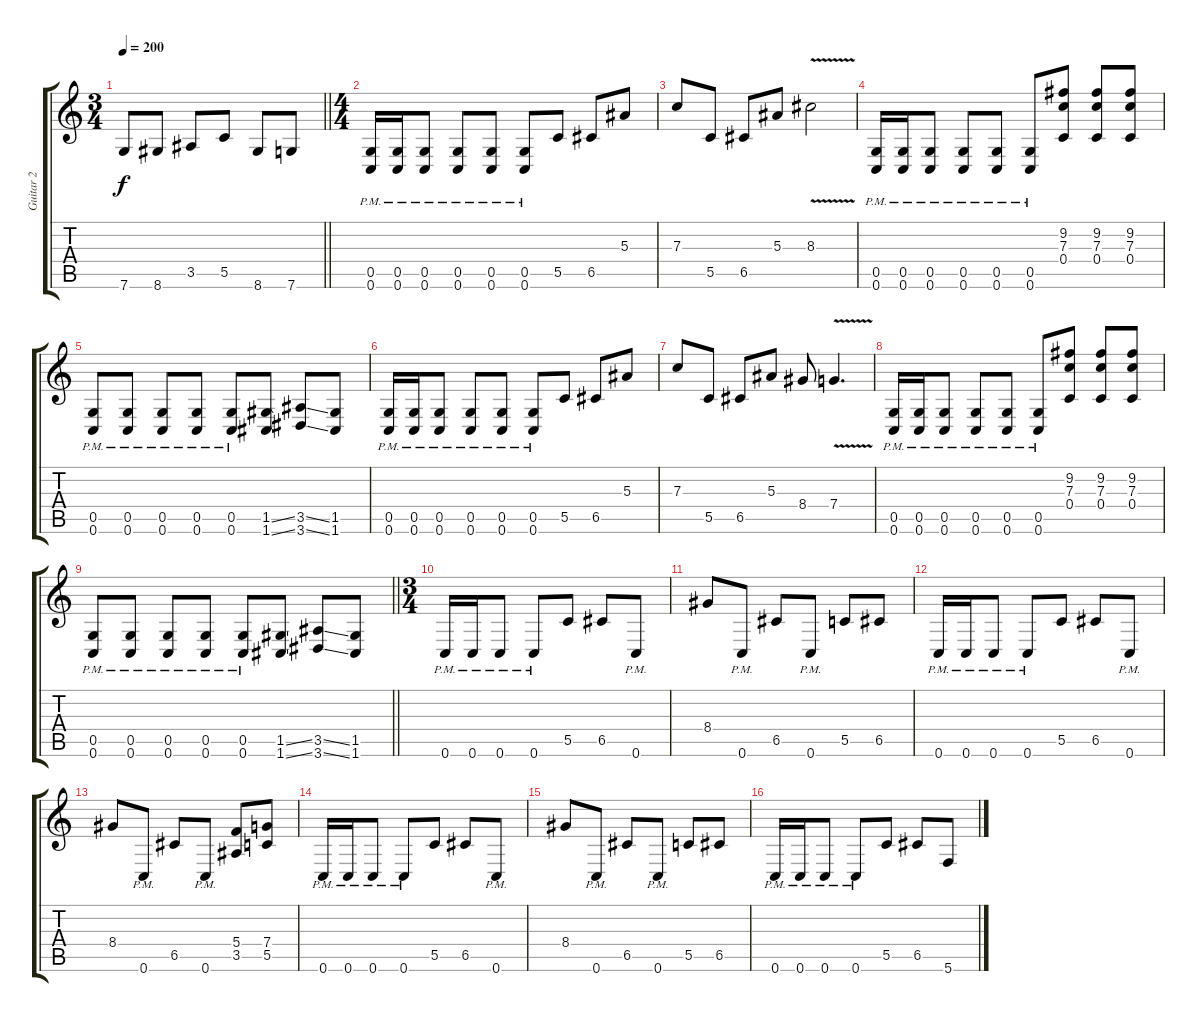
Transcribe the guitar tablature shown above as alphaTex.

\track ("Guitar 2" "Guitar 2") {instrument distortionguitar}
\staff {score tabs}
\tuning (D4 A3 F3 C3 G2 C2) {hide}
\ts (3 4)
\tempo 200
\clef g2
\barLineRight lightlight
\ks c
7.6.8{dy f} 8.6.8 3.5.8 5.5.8 8.6.8 7.6.8 |
\ts (4 4)
(0.5{pm} 0.6{pm}).16{balance 16} (0.5{pm} 0.6{pm}).16 (0.5{pm} 0.6{pm}).8 (0.5{pm} 0.6{pm}).8 (0.5{pm} 0.6{pm}).8 (0.5{pm} 0.6{pm}).8 5.5.8 6.5.8 5.3.8 |
7.3.8 5.5.8 6.5.8 5.3.8 8.3{v}.2 |
(0.5{pm} 0.6{pm}).16 (0.5{pm} 0.6{pm}).16 (0.5{pm} 0.6{pm}).8 (0.5{pm} 0.6{pm}).8 (0.5{pm} 0.6{pm}).8 (0.5{pm} 0.6{pm}).8 (9.2 7.3 0.4).8 (9.2 7.3 0.4).8 (9.2 7.3 0.4).8 |
(0.5{pm} 0.6{pm}).8 (0.5{pm} 0.6{pm}).8 (0.5{pm} 0.6{pm}).8 (0.5{pm} 0.6{pm}).8 (0.5{pm} 0.6{pm}).8 (1.5{ss} 1.6{ss}).8 (3.5{ss} 3.6{ss}).8 (1.5 1.6).8 |
(0.5{pm} 0.6{pm}).16 (0.5{pm} 0.6{pm}).16 (0.5{pm} 0.6{pm}).8 (0.5{pm} 0.6{pm}).8 (0.5{pm} 0.6{pm}).8 (0.5{pm} 0.6{pm}).8 5.5.8 6.5.8 5.3.8 |
7.3.8 5.5.8 6.5.8 5.3.8 8.4.8 7.4{v}.4{d} |
(0.5{pm} 0.6{pm}).16 (0.5{pm} 0.6{pm}).16 (0.5{pm} 0.6{pm}).8 (0.5{pm} 0.6{pm}).8 (0.5{pm} 0.6{pm}).8 (0.5{pm} 0.6{pm}).8 (9.2 7.3 0.4).8 (9.2 7.3 0.4).8 (9.2 7.3 0.4).8 |
\barLineRight lightlight
(0.5{pm} 0.6{pm}).8 (0.5{pm} 0.6{pm}).8 (0.5{pm} 0.6{pm}).8 (0.5{pm} 0.6{pm}).8 (0.5{pm} 0.6{pm}).8 (1.5{ss} 1.6{ss}).8 (3.5{ss} 3.6{ss}).8 (1.5 1.6).8 |
\ts (3 4)
0.6{pm}.16{balance 16} 0.6{pm}.16 0.6{pm}.8 0.6{pm}.8 5.5.8 6.5.8 0.6{pm}.8 |
8.4.8 0.6{pm}.8 6.5.8 0.6{pm}.8 5.5.8 6.5.8 |
0.6{pm}.16 0.6{pm}.16 0.6{pm}.8 0.6{pm}.8 5.5.8 6.5.8 0.6{pm}.8 |
8.4.8 0.6{pm}.8 6.5.8 0.6{pm}.8 (5.4 3.5).8 (7.4 5.5).8 |
0.6{pm}.16 0.6{pm}.16 0.6{pm}.8 0.6{pm}.8 5.5.8 6.5.8 0.6{pm}.8 |
8.4.8 0.6{pm}.8 6.5.8 0.6{pm}.8 5.5.8 6.5.8 |
0.6{pm}.16 0.6{pm}.16 0.6{pm}.8 0.6{pm}.8 5.5.8 6.5.8 5.6.8
